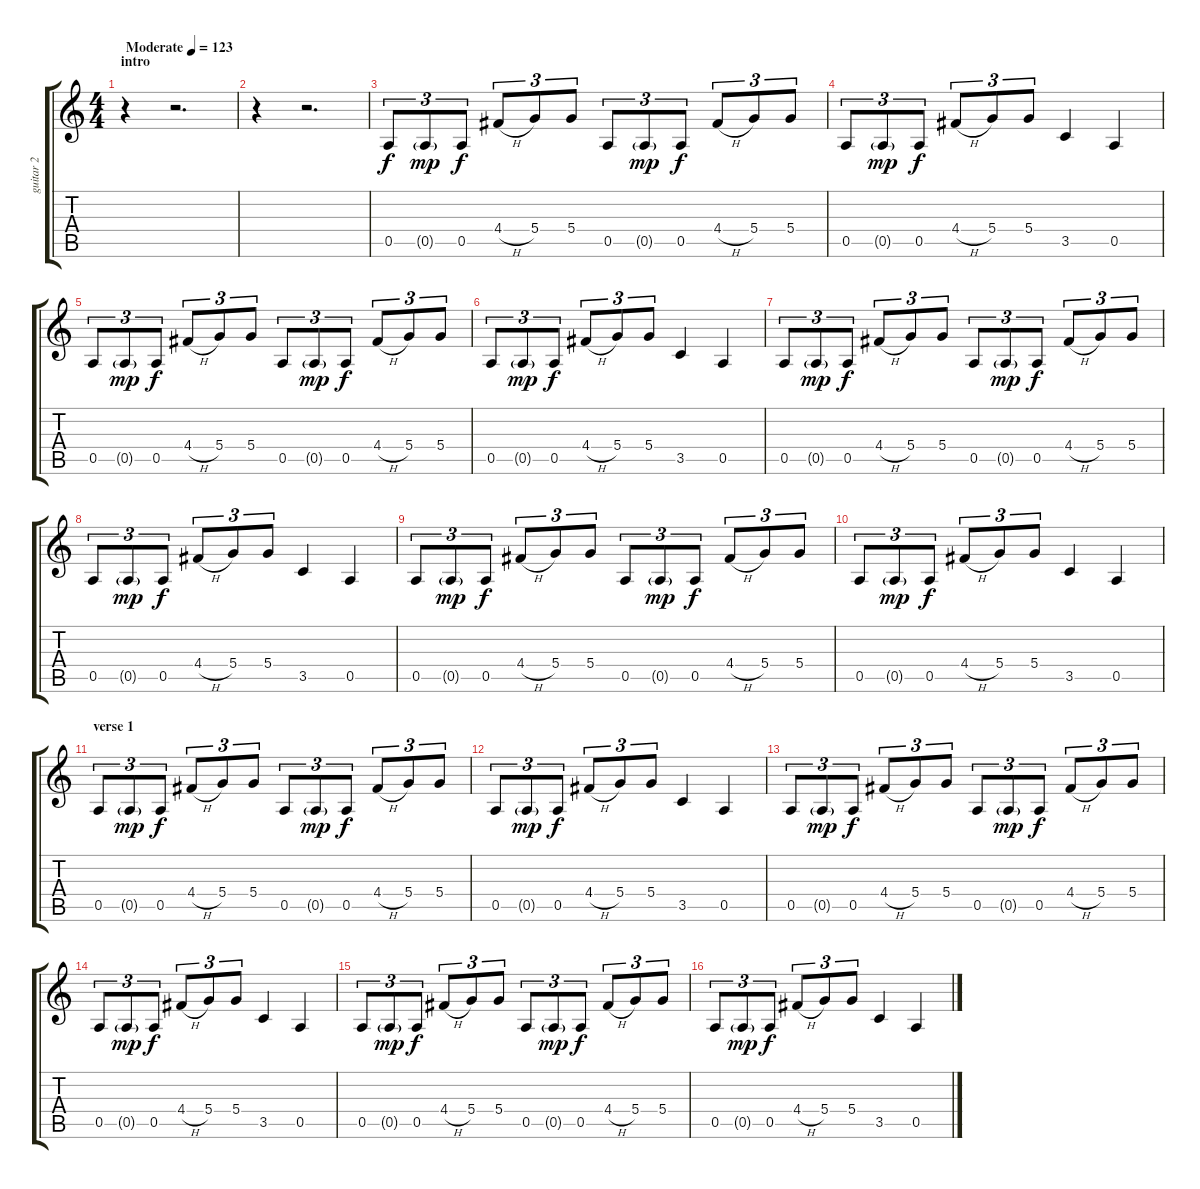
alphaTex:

\track ("guitar 2" "guitar 2") {instrument overdrivenguitar}
\staff {score tabs}
\tuning (E4 B3 G3 D3 A2 E2) {hide}
\ts (4 4)
\section ("" "intro")
\tempo (123 "Moderate")
\clef g2
\ks c
r.4{txt "" dy f instrument overdrivenguitar} r.2{d txt ""} |
r.4{txt ""} r.2{d txt ""} |
0.5.8{tu (3 2) txt ""} 0.5{g}.8{tu (3 2) txt "" dy mp} 0.5.8{tu (3 2) txt "" dy f} 4.4{h}.8{tu (3 2) txt ""} 5.4.8{tu (3 2) txt ""} 5.4.8{tu (3 2) txt ""} 0.5.8{tu (3 2) txt ""} 0.5{g}.8{tu (3 2) txt "" dy mp} 0.5.8{tu (3 2) txt "" dy f} 4.4{h}.8{tu (3 2) txt ""} 5.4.8{tu (3 2) txt ""} 5.4.8{tu (3 2)} |
0.5.8{tu (3 2) txt ""} 0.5{g}.8{tu (3 2) txt "" dy mp} 0.5.8{tu (3 2) txt "" dy f} 4.4{h}.8{tu (3 2) txt ""} 5.4.8{tu (3 2) txt ""} 5.4.8{tu (3 2) txt ""} 3.5.4{txt ""} 0.5.4{txt ""} |
0.5.8{tu (3 2) txt ""} 0.5{g}.8{tu (3 2) txt "" dy mp} 0.5.8{tu (3 2) txt "" dy f} 4.4{h}.8{tu (3 2) txt ""} 5.4.8{tu (3 2) txt ""} 5.4.8{tu (3 2) txt ""} 0.5.8{tu (3 2) txt ""} 0.5{g}.8{tu (3 2) txt "" dy mp} 0.5.8{tu (3 2) txt "" dy f} 4.4{h}.8{tu (3 2) txt ""} 5.4.8{tu (3 2) txt ""} 5.4.8{tu (3 2)} |
0.5.8{tu (3 2) txt ""} 0.5{g}.8{tu (3 2) txt "" dy mp} 0.5.8{tu (3 2) txt "" dy f} 4.4{h}.8{tu (3 2) txt ""} 5.4.8{tu (3 2) txt ""} 5.4.8{tu (3 2) txt ""} 3.5.4{txt ""} 0.5.4{txt ""} |
0.5.8{tu (3 2) txt ""} 0.5{g}.8{tu (3 2) txt "" dy mp} 0.5.8{tu (3 2) txt "" dy f} 4.4{h}.8{tu (3 2) txt ""} 5.4.8{tu (3 2) txt ""} 5.4.8{tu (3 2) txt ""} 0.5.8{tu (3 2) txt ""} 0.5{g}.8{tu (3 2) txt "" dy mp} 0.5.8{tu (3 2) txt "" dy f} 4.4{h}.8{tu (3 2) txt ""} 5.4.8{tu (3 2) txt ""} 5.4.8{tu (3 2)} |
0.5.8{tu (3 2) txt ""} 0.5{g}.8{tu (3 2) txt "" dy mp} 0.5.8{tu (3 2) txt "" dy f} 4.4{h}.8{tu (3 2) txt ""} 5.4.8{tu (3 2) txt ""} 5.4.8{tu (3 2) txt ""} 3.5.4{txt ""} 0.5.4{txt ""} |
0.5.8{tu (3 2) txt ""} 0.5{g}.8{tu (3 2) txt "" dy mp} 0.5.8{tu (3 2) txt "" dy f} 4.4{h}.8{tu (3 2) txt ""} 5.4.8{tu (3 2) txt ""} 5.4.8{tu (3 2) txt ""} 0.5.8{tu (3 2) txt ""} 0.5{g}.8{tu (3 2) txt "" dy mp} 0.5.8{tu (3 2) txt "" dy f} 4.4{h}.8{tu (3 2) txt ""} 5.4.8{tu (3 2) txt ""} 5.4.8{tu (3 2)} |
0.5.8{tu (3 2) txt ""} 0.5{g}.8{tu (3 2) txt "" dy mp} 0.5.8{tu (3 2) txt "" dy f} 4.4{h}.8{tu (3 2) txt ""} 5.4.8{tu (3 2) txt ""} 5.4.8{tu (3 2) txt ""} 3.5.4{txt ""} 0.5.4{txt ""} |
\section ("" "verse 1 ")
0.5.8{tu (3 2) txt ""} 0.5{g}.8{tu (3 2) txt "" dy mp} 0.5.8{tu (3 2) txt "" dy f} 4.4{h}.8{tu (3 2) txt ""} 5.4.8{tu (3 2) txt ""} 5.4.8{tu (3 2) txt ""} 0.5.8{tu (3 2) txt ""} 0.5{g}.8{tu (3 2) txt "" dy mp} 0.5.8{tu (3 2) txt "" dy f} 4.4{h}.8{tu (3 2) txt ""} 5.4.8{tu (3 2) txt ""} 5.4.8{tu (3 2)} |
0.5.8{tu (3 2) txt ""} 0.5{g}.8{tu (3 2) txt "" dy mp} 0.5.8{tu (3 2) txt "" dy f} 4.4{h}.8{tu (3 2) txt ""} 5.4.8{tu (3 2) txt ""} 5.4.8{tu (3 2) txt ""} 3.5.4{txt ""} 0.5.4{txt ""} |
0.5.8{tu (3 2) txt ""} 0.5{g}.8{tu (3 2) txt "" dy mp} 0.5.8{tu (3 2) txt "" dy f} 4.4{h}.8{tu (3 2) txt ""} 5.4.8{tu (3 2) txt ""} 5.4.8{tu (3 2) txt ""} 0.5.8{tu (3 2) txt ""} 0.5{g}.8{tu (3 2) txt "" dy mp} 0.5.8{tu (3 2) txt "" dy f} 4.4{h}.8{tu (3 2) txt ""} 5.4.8{tu (3 2) txt ""} 5.4.8{tu (3 2)} |
0.5.8{tu (3 2) txt ""} 0.5{g}.8{tu (3 2) txt "" dy mp} 0.5.8{tu (3 2) txt "" dy f} 4.4{h}.8{tu (3 2) txt ""} 5.4.8{tu (3 2) txt ""} 5.4.8{tu (3 2) txt ""} 3.5.4{txt ""} 0.5.4{txt ""} |
0.5.8{tu (3 2) txt ""} 0.5{g}.8{tu (3 2) txt "" dy mp} 0.5.8{tu (3 2) txt "" dy f} 4.4{h}.8{tu (3 2) txt ""} 5.4.8{tu (3 2) txt ""} 5.4.8{tu (3 2) txt ""} 0.5.8{tu (3 2) txt ""} 0.5{g}.8{tu (3 2) txt "" dy mp} 0.5.8{tu (3 2) txt "" dy f} 4.4{h}.8{tu (3 2) txt ""} 5.4.8{tu (3 2) txt ""} 5.4.8{tu (3 2)} |
0.5.8{tu (3 2) txt ""} 0.5{g}.8{tu (3 2) txt "" dy mp} 0.5.8{tu (3 2) txt "" dy f} 4.4{h}.8{tu (3 2) txt ""} 5.4.8{tu (3 2) txt ""} 5.4.8{tu (3 2) txt ""} 3.5.4{txt ""} 0.5.4{txt ""}
